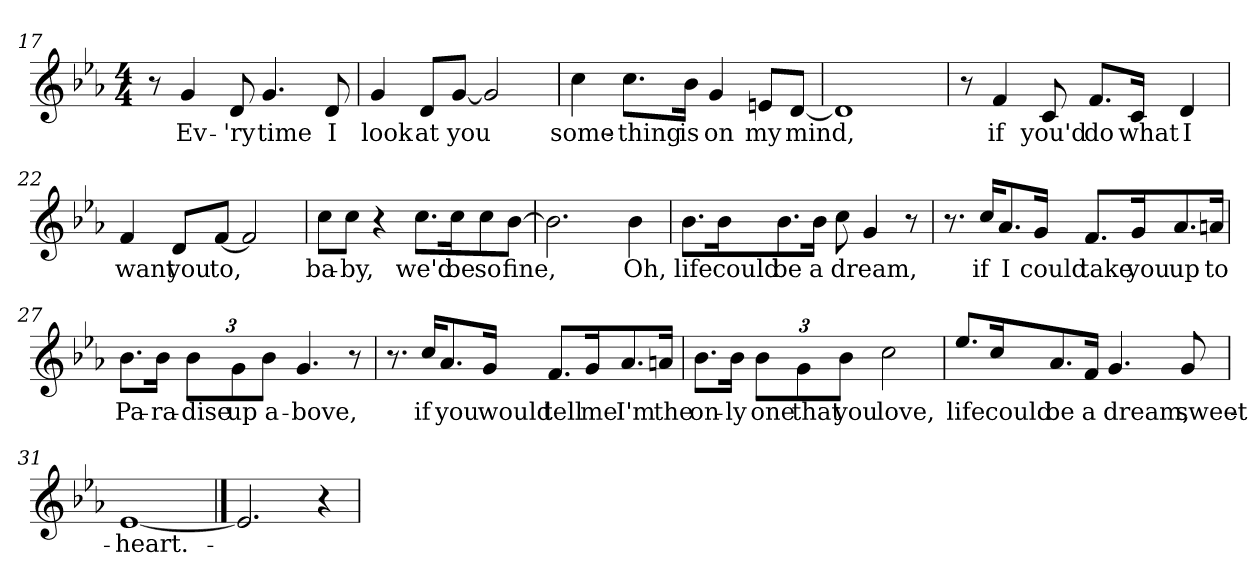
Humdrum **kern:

**kern	**text
*part1	*part1
*staff1	*staff1
!!LO:LB:g=z
*clefG2	*
*k[b-e-a-]	*
*E-:	*
*M4/4	*
=17	=17
8r	.
4g/	Ev-
8d/	-'ry
4.g/	time
8d/	I
=18	=18
4g/	look
8d/L	at
[8g/J	you
2g/]	.
=19	=19
4cc\	some-
8.cc\L	-thing
16b-\Jk	is
4g/	on
8en/L	my
[8d/J	mind,
=20	=20
1d]	.
!!LO:LB:g=z
=21	=21
8r	.
4f/	if
8c/	you'd
8.f/L	do
16c/Jk	what
4d/	I
=22	=22
4f/	want
8d/L	you
[8f/J	to,
2f/]	.
=23	=23
8cc\L	ba-
8cc\J	-by,
4r	.
8.cc\L	we'd
16cc\K	be
8cc\	so
[8b-\J	fine,
=24	=24
2.b-\]	.
4b-\	Oh,
=25	=25
8.b-\L	life
16b-\K	could
8.b-\	be
16b-\Jk	a
8cc\	dream,
4g/	.
8r	.
!!LO:LB:g=z
=26	=26
8.r	.
16cc/KL	if
8.a-/	I
16g/Jk	could
8.f/L	take
16g/K	you
8.a-/	up
16an/Jk	to
=27	=27
8.b-\L	Pa-
16b-\Jk	-ra-
*Xbrackettup	*
12b-\L	-dise
12g\	up
12b-\J	a-
4.g/	-bove,
8r	.
=28	=28
8.r	.
16cc/KL	if
8.a-/	you
16g/Jk	would
8.f/L	tell
16g/K	me
8.a-/	I'm
16an/Jk	the
!!LO:LB:g=z
=29	=29
8.b-\L	on-
16b-\Jk	-ly
12b-\L	one
12g\	that
12b-\J	you
2cc\	love,
=30	=30
8.ee-/L	life
16cc/K	could
8.a-/	be
16f/Jk	a
4.g/	dream,
8g/	sweet-
=31	=31
[1e-	-heart.-
==32	==32
2.e-/]	.
4r	.
=	=
*-	*-
